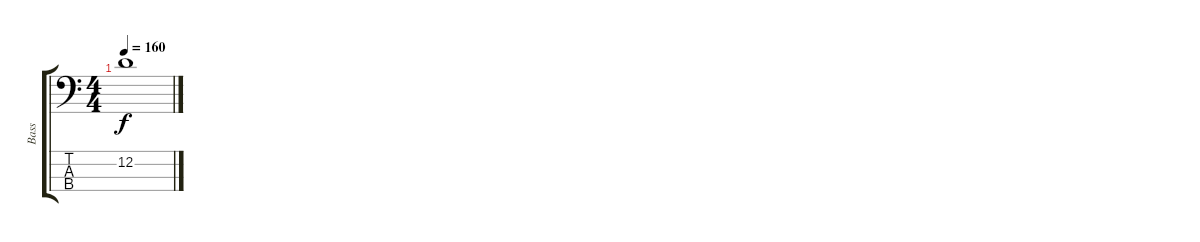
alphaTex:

\track ("Bass" "Bass") {instrument electricbassfinger}
\staff {score tabs}
\tuning (G2 D2 A1 E1) {hide}
\ts (4 4)
\tempo 160
\clef f4
\ks c
12.2{t}.1{dy f}
